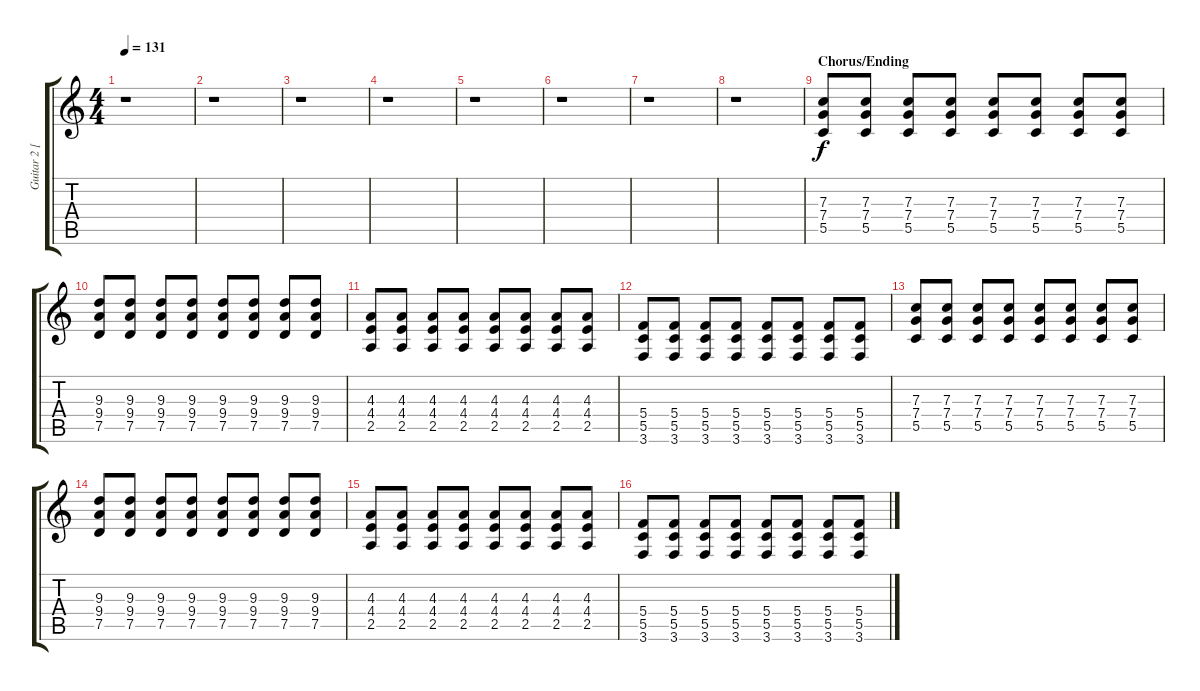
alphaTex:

\track ("Guitar 2 [Tom Delonge {overdubbed}]" "Guitar 2 [") {instrument distortionguitar}
\staff {score tabs}
\tuning (D4 A3 F3 C3 G2 D2) {hide}
\ts (4 4)
\tempo 131
\clef g2
\ks c
r.1{dy f} |
r.1 |
r.1 |
r.1 |
r.1 |
r.1 |
r.1 |
r.1 |
\section ("" "Chorus/Ending")
(7.3 7.4 5.5).8 (7.3 7.4 5.5).8 (7.3 7.4 5.5).8 (7.3 7.4 5.5).8 (7.3 7.4 5.5).8 (7.3 7.4 5.5).8 (7.3 7.4 5.5).8 (7.3 7.4 5.5).8 |
(9.3 9.4 7.5).8 (9.3 9.4 7.5).8 (9.3 9.4 7.5).8 (9.3 9.4 7.5).8 (9.3 9.4 7.5).8 (9.3 9.4 7.5).8 (9.3 9.4 7.5).8 (9.3 9.4 7.5).8 |
(4.3 4.4 2.5).8 (4.3 4.4 2.5).8 (4.3 4.4 2.5).8 (4.3 4.4 2.5).8 (4.3 4.4 2.5).8 (4.3 4.4 2.5).8 (4.3 4.4 2.5).8 (4.3 4.4 2.5).8 |
(5.4 5.5 3.6).8 (5.4 5.5 3.6).8 (5.4 5.5 3.6).8 (5.4 5.5 3.6).8 (5.4 5.5 3.6).8 (5.4 5.5 3.6).8 (5.4 5.5 3.6).8 (5.4 5.5 3.6).8 |
(7.3 7.4 5.5).8 (7.3 7.4 5.5).8 (7.3 7.4 5.5).8 (7.3 7.4 5.5).8 (7.3 7.4 5.5).8 (7.3 7.4 5.5).8 (7.3 7.4 5.5).8 (7.3 7.4 5.5).8 |
(9.3 9.4 7.5).8 (9.3 9.4 7.5).8 (9.3 9.4 7.5).8 (9.3 9.4 7.5).8 (9.3 9.4 7.5).8 (9.3 9.4 7.5).8 (9.3 9.4 7.5).8 (9.3 9.4 7.5).8 |
(4.3 4.4 2.5).8 (4.3 4.4 2.5).8 (4.3 4.4 2.5).8 (4.3 4.4 2.5).8 (4.3 4.4 2.5).8 (4.3 4.4 2.5).8 (4.3 4.4 2.5).8 (4.3 4.4 2.5).8 |
(5.4 5.5 3.6).8 (5.4 5.5 3.6).8 (5.4 5.5 3.6).8 (5.4 5.5 3.6).8 (5.4 5.5 3.6).8 (5.4 5.5 3.6).8 (5.4 5.5 3.6).8 (5.4 5.5 3.6).8
